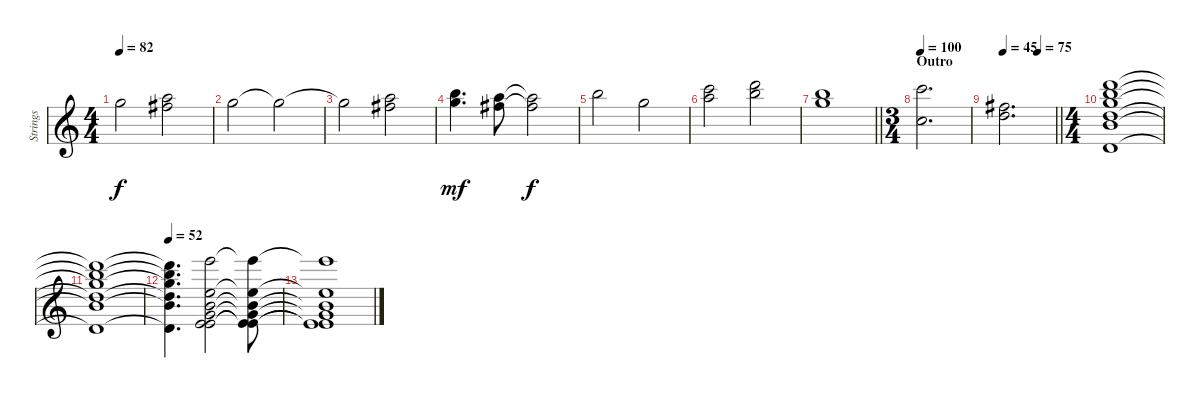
\track ("Strings" "Strings") {instrument stringensemble1}
\staff {score}
\tuning (E4 B3 G3 D3 A2 E2) {hide}
\ts (4 4)
\tempo 82
\clef g2
\ks c
20.2.2{dy f} (17.1 19.2).2 |
20.2.2 20.2{t}.2 |
20.2{t}.2 (17.1 19.2).2 |
(19.1 20.2).4{d dy mf} (17.1 19.2).8 (17.1{t} 19.2{t}).2{dy f} |
19.1.2 20.2.2 |
(20.1 22.2).2 (22.1 24.2).2 |
\barLineRight lightlight
(19.1 20.2).1 |
\ts (3 4)
\section ("" "Outro")
\tempo 100
(20.1 13.2).2{d} |
\tempo 45
\tempo (75 0.6666666666666666)
\barLineRight lightlight
(14.1 15.2).2{d} |
\ts (4 4)
(22.1 24.2 24.3 24.4 26.5 22.6).1 |
(22.1{t} 24.2{t} 24.3{t} 24.4{t} 26.5{t} 22.6{t}).1 |
\tempo 52
(22.1{t} 24.2{t} 24.3{t} 24.4{t} 26.5{t} 22.6{t}).4{d} (24.1 17.2 16.3 17.4 19.5 24.6).2 (24.1{t} 17.2{t} 16.3{t} 17.4{t} 19.5{t} 24.6{t}).8{volume 1} |
(24.1{t} 17.2{t} 16.3{t} 17.4{t} 19.5{t} 24.6{t}).1
